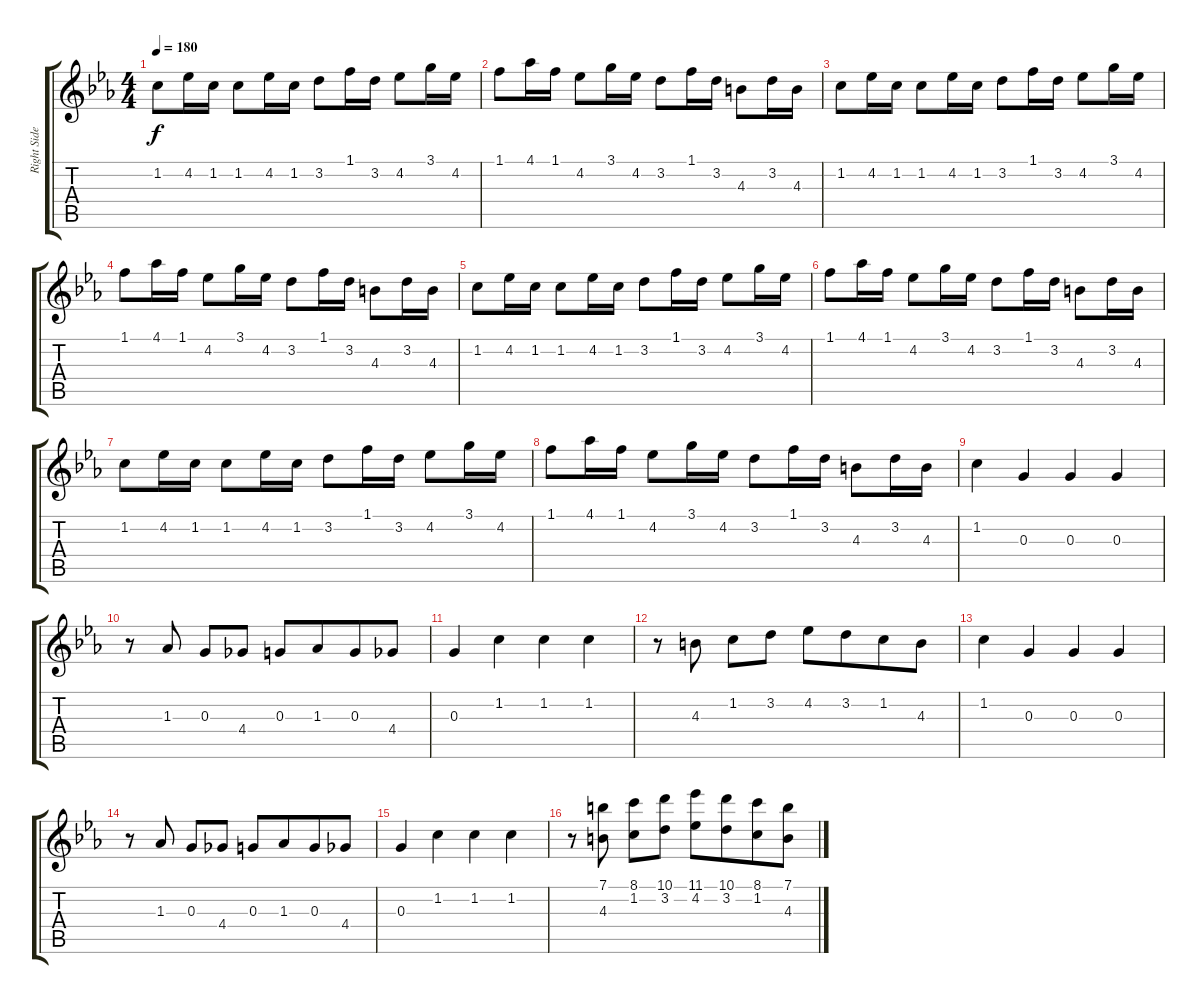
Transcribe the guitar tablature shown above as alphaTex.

\track ("Right Side (R. H. Piano)" "Right Side") {instrument acousticguitarsteel}
\staff {score tabs}
\tuning (E4 B3 G3 D3 A2 E2) {hide}
\ts (4 4)
\tempo 180
\clef g2
\ks eb
1.2.8{dy f} 4.2.16 1.2.16 1.2.8 4.2.16 1.2.16 3.2.8 1.1.16 3.2.16 4.2.8 3.1.16 4.2.16 |
1.1.8 4.1.16 1.1.16 4.2.8 3.1.16 4.2.16 3.2.8 1.1.16 3.2.16 4.3.8 3.2.16 4.3.16 |
1.2.8 4.2.16 1.2.16 1.2.8 4.2.16 1.2.16 3.2.8 1.1.16 3.2.16 4.2.8 3.1.16 4.2.16 |
1.1.8 4.1.16 1.1.16 4.2.8 3.1.16 4.2.16 3.2.8 1.1.16 3.2.16 4.3.8 3.2.16 4.3.16 |
1.2.8 4.2.16 1.2.16 1.2.8 4.2.16 1.2.16 3.2.8 1.1.16 3.2.16 4.2.8 3.1.16 4.2.16 |
1.1.8 4.1.16 1.1.16 4.2.8 3.1.16 4.2.16 3.2.8 1.1.16 3.2.16 4.3.8 3.2.16 4.3.16 |
1.2.8 4.2.16 1.2.16 1.2.8 4.2.16 1.2.16 3.2.8 1.1.16 3.2.16 4.2.8 3.1.16 4.2.16 |
1.1.8 4.1.16 1.1.16 4.2.8 3.1.16 4.2.16 3.2.8 1.1.16 3.2.16 4.3.8 3.2.16 4.3.16 |
1.2.4 0.3.4 0.3.4 0.3.4 |
r.8 1.3.8 0.3.8 4.4.8 0.3.8 1.3.8{beam merge} 0.3.8 4.4.8 |
0.3.4 1.2.4 1.2.4 1.2.4 |
r.8 4.3.8 1.2.8 3.2.8 4.2.8 3.2.8{beam merge} 1.2.8 4.3.8 |
1.2.4 0.3.4 0.3.4 0.3.4 |
r.8 1.3.8 0.3.8 4.4.8 0.3.8 1.3.8{beam merge} 0.3.8 4.4.8 |
0.3.4 1.2.4 1.2.4 1.2.4 |
r.8 (7.1 4.3).8 (8.1 1.2).8 (10.1 3.2).8 (11.1 4.2).8 (10.1 3.2).8{beam merge} (8.1 1.2).8 (7.1 4.3).8
